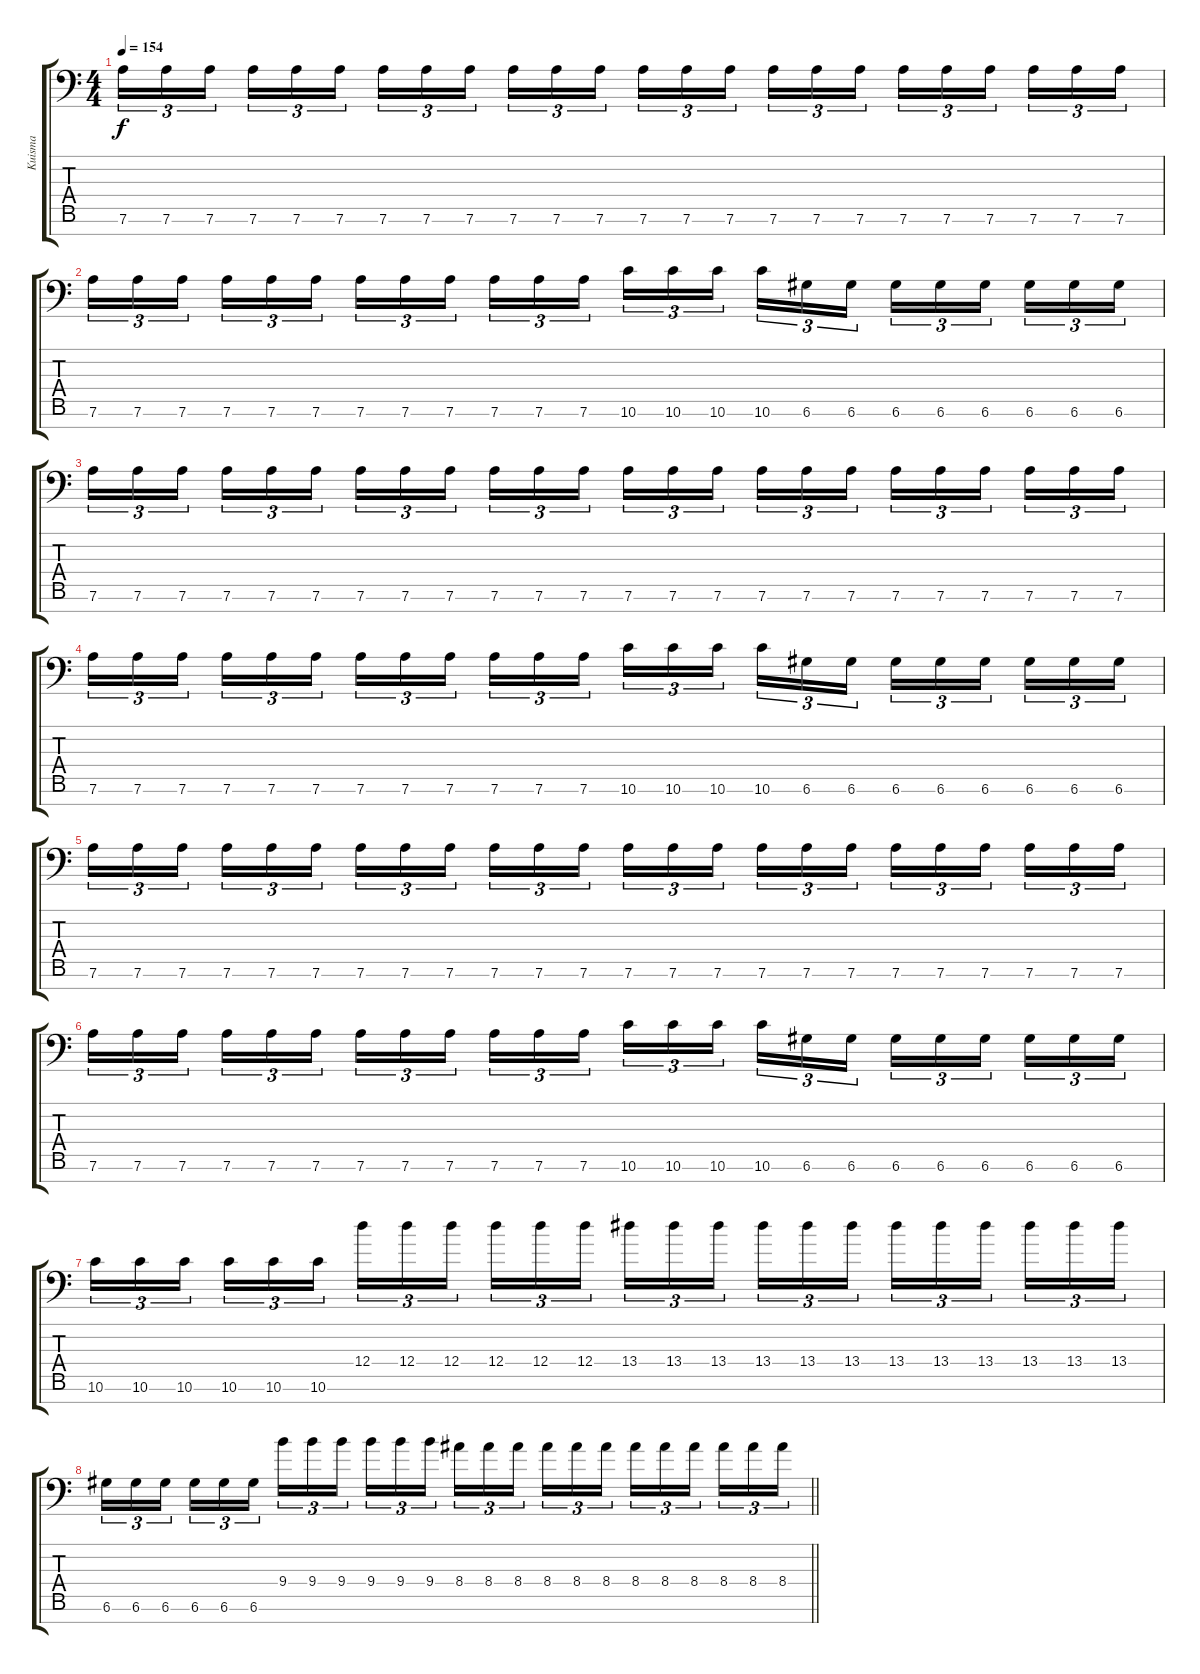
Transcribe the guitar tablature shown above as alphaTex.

\track ("Kuisma" "Kuisma") {instrument distortionguitar}
\staff {score tabs}
\tuning (E4 B3 G3 D3 A2 D2 A1) {hide}
\ts (4 4)
\tempo 154
\clef f4
\ks c
7.6.16{tu (3 2) dy f} 7.6.16{tu (3 2)} 7.6.16{tu (3 2)} 7.6.16{tu (3 2)} 7.6.16{tu (3 2)} 7.6.16{tu (3 2)} 7.6.16{tu (3 2)} 7.6.16{tu (3 2)} 7.6.16{tu (3 2)} 7.6.16{tu (3 2)} 7.6.16{tu (3 2)} 7.6.16{tu (3 2)} 7.6.16{tu (3 2)} 7.6.16{tu (3 2)} 7.6.16{tu (3 2)} 7.6.16{tu (3 2)} 7.6.16{tu (3 2)} 7.6.16{tu (3 2)} 7.6.16{tu (3 2)} 7.6.16{tu (3 2)} 7.6.16{tu (3 2)} 7.6.16{tu (3 2)} 7.6.16{tu (3 2)} 7.6.16{tu (3 2)} |
7.6.16{tu (3 2)} 7.6.16{tu (3 2)} 7.6.16{tu (3 2)} 7.6.16{tu (3 2)} 7.6.16{tu (3 2)} 7.6.16{tu (3 2)} 7.6.16{tu (3 2)} 7.6.16{tu (3 2)} 7.6.16{tu (3 2)} 7.6.16{tu (3 2)} 7.6.16{tu (3 2)} 7.6.16{tu (3 2)} 10.6.16{tu (3 2)} 10.6.16{tu (3 2)} 10.6.16{tu (3 2)} 10.6.16{tu (3 2)} 6.6.16{tu (3 2)} 6.6.16{tu (3 2)} 6.6.16{tu (3 2)} 6.6.16{tu (3 2)} 6.6.16{tu (3 2)} 6.6.16{tu (3 2)} 6.6.16{tu (3 2)} 6.6.16{tu (3 2)} |
7.6.16{tu (3 2)} 7.6.16{tu (3 2)} 7.6.16{tu (3 2)} 7.6.16{tu (3 2)} 7.6.16{tu (3 2)} 7.6.16{tu (3 2)} 7.6.16{tu (3 2)} 7.6.16{tu (3 2)} 7.6.16{tu (3 2)} 7.6.16{tu (3 2)} 7.6.16{tu (3 2)} 7.6.16{tu (3 2)} 7.6.16{tu (3 2)} 7.6.16{tu (3 2)} 7.6.16{tu (3 2)} 7.6.16{tu (3 2)} 7.6.16{tu (3 2)} 7.6.16{tu (3 2)} 7.6.16{tu (3 2)} 7.6.16{tu (3 2)} 7.6.16{tu (3 2)} 7.6.16{tu (3 2)} 7.6.16{tu (3 2)} 7.6.16{tu (3 2)} |
7.6.16{tu (3 2)} 7.6.16{tu (3 2)} 7.6.16{tu (3 2)} 7.6.16{tu (3 2)} 7.6.16{tu (3 2)} 7.6.16{tu (3 2)} 7.6.16{tu (3 2)} 7.6.16{tu (3 2)} 7.6.16{tu (3 2)} 7.6.16{tu (3 2)} 7.6.16{tu (3 2)} 7.6.16{tu (3 2)} 10.6.16{tu (3 2)} 10.6.16{tu (3 2)} 10.6.16{tu (3 2)} 10.6.16{tu (3 2)} 6.6.16{tu (3 2)} 6.6.16{tu (3 2)} 6.6.16{tu (3 2)} 6.6.16{tu (3 2)} 6.6.16{tu (3 2)} 6.6.16{tu (3 2)} 6.6.16{tu (3 2)} 6.6.16{tu (3 2)} |
7.6.16{tu (3 2)} 7.6.16{tu (3 2)} 7.6.16{tu (3 2)} 7.6.16{tu (3 2)} 7.6.16{tu (3 2)} 7.6.16{tu (3 2)} 7.6.16{tu (3 2)} 7.6.16{tu (3 2)} 7.6.16{tu (3 2)} 7.6.16{tu (3 2)} 7.6.16{tu (3 2)} 7.6.16{tu (3 2)} 7.6.16{tu (3 2)} 7.6.16{tu (3 2)} 7.6.16{tu (3 2)} 7.6.16{tu (3 2)} 7.6.16{tu (3 2)} 7.6.16{tu (3 2)} 7.6.16{tu (3 2)} 7.6.16{tu (3 2)} 7.6.16{tu (3 2)} 7.6.16{tu (3 2)} 7.6.16{tu (3 2)} 7.6.16{tu (3 2)} |
7.6.16{tu (3 2)} 7.6.16{tu (3 2)} 7.6.16{tu (3 2)} 7.6.16{tu (3 2)} 7.6.16{tu (3 2)} 7.6.16{tu (3 2)} 7.6.16{tu (3 2)} 7.6.16{tu (3 2)} 7.6.16{tu (3 2)} 7.6.16{tu (3 2)} 7.6.16{tu (3 2)} 7.6.16{tu (3 2)} 10.6.16{tu (3 2)} 10.6.16{tu (3 2)} 10.6.16{tu (3 2)} 10.6.16{tu (3 2)} 6.6.16{tu (3 2)} 6.6.16{tu (3 2)} 6.6.16{tu (3 2)} 6.6.16{tu (3 2)} 6.6.16{tu (3 2)} 6.6.16{tu (3 2)} 6.6.16{tu (3 2)} 6.6.16{tu (3 2)} |
10.6.16{tu (3 2)} 10.6.16{tu (3 2)} 10.6.16{tu (3 2)} 10.6.16{tu (3 2)} 10.6.16{tu (3 2)} 10.6.16{tu (3 2)} 12.4.16{tu (3 2)} 12.4.16{tu (3 2)} 12.4.16{tu (3 2)} 12.4.16{tu (3 2)} 12.4.16{tu (3 2)} 12.4.16{tu (3 2)} 13.4.16{tu (3 2)} 13.4.16{tu (3 2)} 13.4.16{tu (3 2)} 13.4.16{tu (3 2)} 13.4.16{tu (3 2)} 13.4.16{tu (3 2)} 13.4.16{tu (3 2)} 13.4.16{tu (3 2)} 13.4.16{tu (3 2)} 13.4.16{tu (3 2)} 13.4.16{tu (3 2)} 13.4.16{tu (3 2)} |
\barLineRight lightlight
6.6.16{tu (3 2)} 6.6.16{tu (3 2)} 6.6.16{tu (3 2)} 6.6.16{tu (3 2)} 6.6.16{tu (3 2)} 6.6.16{tu (3 2)} 9.4.16{tu (3 2)} 9.4.16{tu (3 2)} 9.4.16{tu (3 2)} 9.4.16{tu (3 2)} 9.4.16{tu (3 2)} 9.4.16{tu (3 2)} 8.4.16{tu (3 2)} 8.4.16{tu (3 2)} 8.4.16{tu (3 2)} 8.4.16{tu (3 2)} 8.4.16{tu (3 2)} 8.4.16{tu (3 2)} 8.4.16{tu (3 2)} 8.4.16{tu (3 2)} 8.4.16{tu (3 2)} 8.4.16{tu (3 2)} 8.4.16{tu (3 2)} 8.4.16{tu (3 2)}
